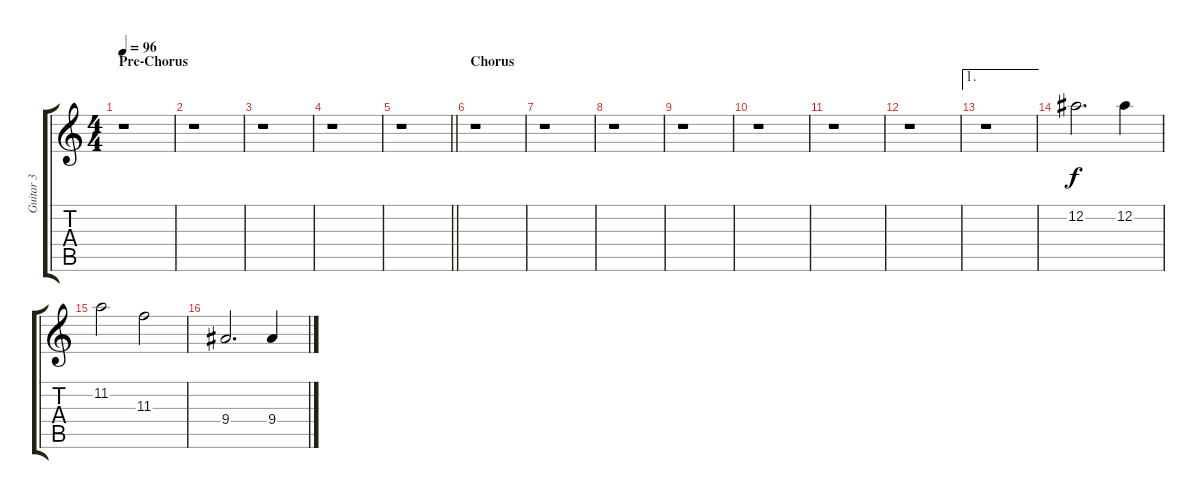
\track ("Guitar 3" "Guitar 3") {instrument distortionguitar}
\staff {score tabs}
\tuning (Eb4 Bb3 Gb3 Db3 Ab2 Eb2) {hide}
\ts (4 4)
\section ("" "Pre-Chorus")
\tempo 96
\clef g2
\ks c
r.1{dy f} |
r.1 |
r.1 |
r.1 |
\barLineRight lightlight
r.1 |
\section ("" "Chorus")
r.1 |
r.1 |
r.1 |
r.1 |
r.1 |
r.1 |
r.1 |
\ae 1
r.1 |
12.2.2{d} 12.2.4 |
11.2.2 11.3.2 |
9.4.2{d} 9.4.4
